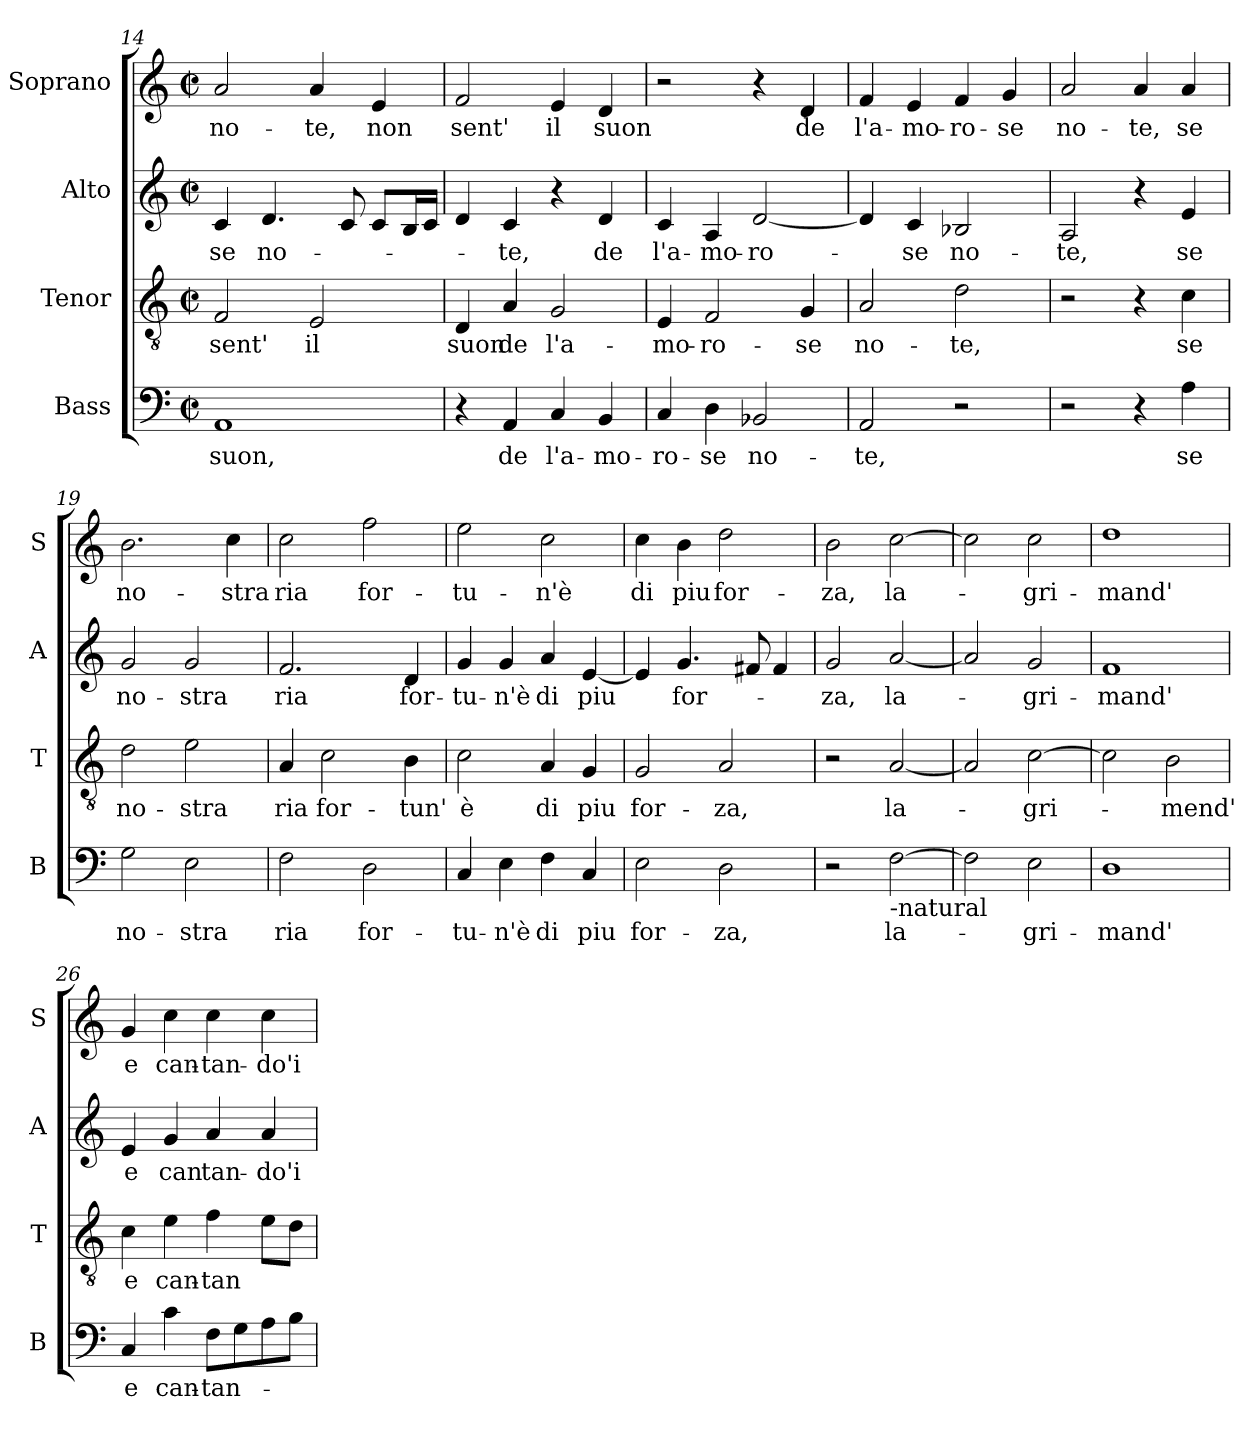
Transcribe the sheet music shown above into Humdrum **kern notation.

**kern	**text	**kern	**text	**kern	**text	**kern	**text
*part4	*part4	*part3	*part3	*part2	*part2	*part1	*part1
*staff4	*staff4	*staff3	*staff3	*staff2	*staff2	*staff1	*staff1
*I"Bass	*	*I"Tenor	*	*I"Alto	*	*I"Soprano	*
*I'B	*	*I'T	*	*I'A	*	*I'S	*
*clefF4	*	*clefGv2	*	*clefG2	*	*clefG2	*
*k[]	*	*k[]	*	*k[]	*	*k[]	*
*C:	*	*C:	*	*C:	*	*C:	*
*M2/2	*	*M2/2	*	*M2/2	*	*M2/2	*
*met(c|)	*	*met(c|)	*	*met(c|)	*	*met(c|)	*
=14	=14	=14	=14	=14	=14	=14	=14
!	!LO:LY:b	!	!LO:LY:b	!	!LO:LY:b	!	!LO:LY:b
1AA	suon,	2F/	sent'	4c/	-se	2a/	no-
!	!	!	!	!	!LO:LY:b	!	!
.	.	.	.	4.d/	no-	.	.
!	!	!	!LO:LY:b	!	!	!	!LO:LY:b
.	.	2E/	il	.	.	4a/	-te,
.	.	.	.	8c/	.	.	.
!	!	!	!	!	!	!	!LO:LY:b
.	.	.	.	8c/L	.	4e/	non
.	.	.	.	16B/L	.	.	.
.	.	.	.	16c/JJ	.	.	.
=15	=15	=15	=15	=15	=15	=15	=15
!	!	!	!LO:LY:b	!	!	!	!LO:LY:b
4r	.	4D/	suon	4d/	.	2f/	sent'
!	!LO:LY:b	!	!LO:LY:b	!	!LO:LY:b	!	!
4AA/	de	4A/	de	4c/	-te,	.	.
!	!LO:LY:b	!	!LO:LY:b	!	!	!	!LO:LY:b
4C/	l'a-	2G/	l'a-	4r	.	4e/	il
!	!LO:LY:b	!	!	!	!LO:LY:b	!	!LO:LY:b
4BB/	-mo-	.	.	4d/	de	4d/	suon
!!LO:PB:g=z
=16	=16	=16	=16	=16	=16	=16	=16
!	!LO:LY:b	!	!LO:LY:b	!	!LO:LY:b	!	!
4C/	-ro-	4E/	-mo-	4c/	l'a-	2r	.
!	!LO:LY:b	!	!LO:LY:b	!	!LO:LY:b	!	!
4D\	-se	2F/	-ro-	4A/	-mo-	.	.
!	!LO:LY:b	!	!	!	!LO:LY:b	!	!
2BB-X/	no-	.	.	[2d/	-ro-	4r	.
!	!	!	!LO:LY:b	!	!	!	!LO:LY:b
.	.	4G/	-se	.	.	4d/	de
=17	=17	=17	=17	=17	=17	=17	=17
!	!LO:LY:b	!	!LO:LY:b	!	!	!	!LO:LY:b
2AA/	-te,	2A/	no-	4d/]	.	4f/	l'a-
!	!	!	!	!	!LO:LY:b	!	!LO:LY:b
.	.	.	.	4c/	-se	4e/	-mo-
!	!	!	!LO:LY:b	!	!LO:LY:b	!	!LO:LY:b
2r	.	2d\	-te,	2B-X/	no-	4f/	-ro-
!	!	!	!	!	!	!	!LO:LY:b
.	.	.	.	.	.	4g/	-se
=18	=18	=18	=18	=18	=18	=18	=18
!	!	!	!	!	!LO:LY:b	!	!LO:LY:b
2r	.	2r	.	2A/	-te,	2a/	no-
!	!	!	!	!	!	!	!LO:LY:b
4r	.	4r	.	4r	.	4a/	-te,
!	!LO:LY:b	!	!LO:LY:b	!	!LO:LY:b	!	!LO:LY:b
4A\	se	4c\	se	4e/	se	4a/	se
=19	=19	=19	=19	=19	=19	=19	=19
!	!LO:LY:b	!	!LO:LY:b	!	!LO:LY:b	!	!LO:LY:b
2G\	no-	2d\	no-	2g/	no-	2.b\	no-
!	!LO:LY:b	!	!LO:LY:b	!	!LO:LY:b	!	!
2E\	-stra	2e\	-stra	2g/	-stra	.	.
!	!	!	!	!	!	!	!LO:LY:b
.	.	.	.	.	.	4cc\	-stra
=20	=20	=20	=20	=20	=20	=20	=20
!	!LO:LY:b	!	!LO:LY:b	!	!LO:LY:b	!	!LO:LY:b
2F\	ria	4A/	ria	2.f/	ria	2cc\	ria
!	!	!	!LO:LY:b	!	!	!	!
.	.	2c\	for-	.	.	.	.
!	!LO:LY:b	!	!	!	!	!	!LO:LY:b
2D\	for-	.	.	.	.	2ff\	for-
!	!	!	!LO:LY:b	!	!LO:LY:b	!	!
.	.	4B\	-tun'	4d/	for-	.	.
!!LO:LB:g=z
=21	=21	=21	=21	=21	=21	=21	=21
!	!LO:LY:b	!	!LO:LY:b	!	!LO:LY:b	!	!LO:LY:b
4C/	-tu-	2c\	è	4g/	-tu-	2ee\	-tu-
!	!LO:LY:b	!	!	!	!LO:LY:b	!	!
4E\	-n'è	.	.	4g/	-n'è	.	.
!	!LO:LY:b	!	!LO:LY:b	!	!LO:LY:b	!	!LO:LY:b
4F\	di	4A/	di	4a/	di	2cc\	-n'è
!	!LO:LY:b	!	!LO:LY:b	!	!LO:LY:b	!	!
4C/	piu	4G/	piu	[4e/	piu	.	.
=22	=22	=22	=22	=22	=22	=22	=22
!	!LO:LY:b	!	!LO:LY:b	!	!	!	!LO:LY:b
2E\	for-	2G/	for-	4e/]	.	4cc\	di
!	!	!	!	!	!LO:LY:b	!	!LO:LY:b
.	.	.	.	4.g/	for-	4b\	piu
!	!LO:LY:b	!	!LO:LY:b	!	!	!	!LO:LY:b
2D\	-za,	2A/	-za,	.	.	2dd\	for-
.	.	.	.	8f#X/	.	.	.
.	.	.	.	4f#/	.	.	.
=23	=23	=23	=23	=23	=23	=23	=23
!	!	!	!	!	!LO:LY:b	!	!LO:LY:b
2r	.	2r	.	2g/	-za,	2b\	-za,
!LO:TX:b:t=-natural	!	!	!	!	!	!	!
!	!LO:LY:b	!	!LO:LY:b	!	!LO:LY:b	!	!LO:LY:b
[2F\	la-	[2A/	la-	[2a/	la-	[2cc\	la-
=24	=24	=24	=24	=24	=24	=24	=24
2F\]	.	2A/]	.	2a/]	.	2cc\]	.
!	!LO:LY:b	!	!LO:LY:b	!	!LO:LY:b	!	!LO:LY:b
2E\	-gri-	[2c\	-gri-	2g/	-gri-	2cc\	-gri-
=25	=25	=25	=25	=25	=25	=25	=25
!	!LO:LY:b	!	!	!	!LO:LY:b	!	!LO:LY:b
1D	-mand'	2c\]	.	1f	-mand'	1dd	-mand'
!	!	!	!LO:LY:b	!	!	!	!
.	.	2B\	-mend'	.	.	.	.
!!LO:LB:g=z
=26	=26	=26	=26	=26	=26	=26	=26
!	!LO:LY:b	!	!LO:LY:b	!	!LO:LY:b	!	!LO:LY:b
4C/	e	4c\	e	4e/	e	4g/	e
!	!LO:LY:b	!	!LO:LY:b	!	!LO:LY:b	!	!LO:LY:b
4c\	can-	4e\	can-	4g/	can	4cc\	can-
!	!LO:LY:b	!	!LO:LY:b	!	!LO:LY:b	!	!LO:LY:b
8F\L	-tan-	4f\	-tan	4a/	tan-	4cc\	-tan-
8G\	.	.	.	.	.	.	.
!	!	!	!	!	!LO:LY:b	!	!LO:LY:b
8A\	.	8e\L	.	4a/	-do'i	4cc\	-do'i
8B\J	.	8d\J	.	.	.	.	.
=	=	=	=	=	=	=	=
*-	*-	*-	*-	*-	*-	*-	*-
